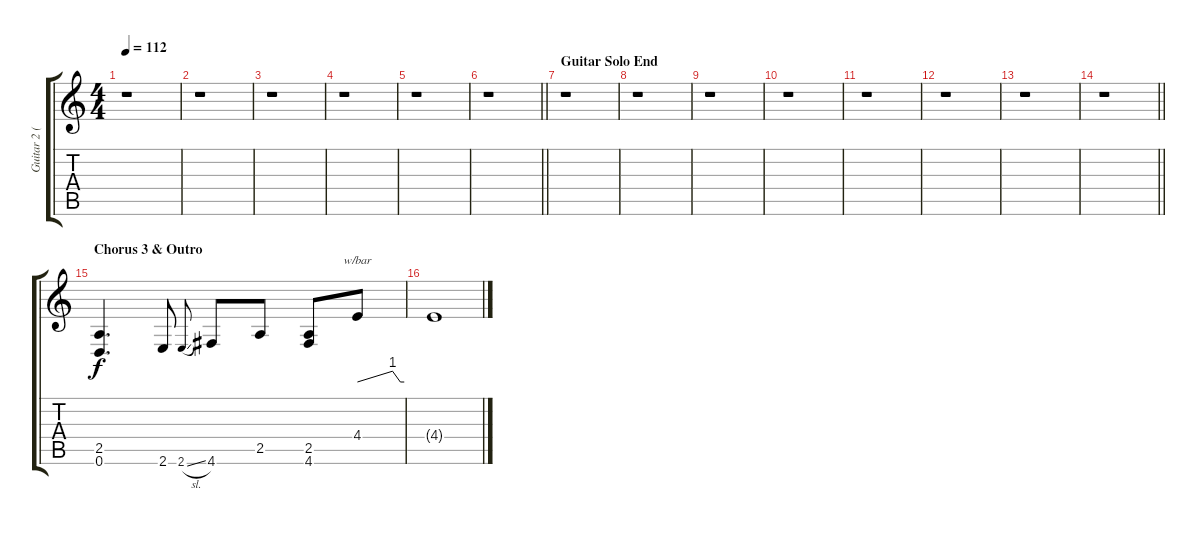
\track ("Guitar 2 (Distortion)" "Guitar 2 (") {instrument distortionguitar}
\staff {score tabs}
\tuning (D4 A3 F3 C3 G2 D2) {hide}
\ts (4 4)
\tempo 112
\clef g2
\ks c
r.1{dy f} |
r.1 |
r.1 |
r.1 |
r.1 |
\barLineRight lightlight
r.1 |
\section ("" "Guitar Solo End")
r.1 |
r.1 |
r.1 |
r.1 |
r.1 |
r.1 |
r.1 |
\barLineRight lightlight
r.1 |
\section ("" "Chorus 3 & Outro")
(2.5 0.6).4{d} 2.6.8 2.6{sl}.8{gr onbeat} 4.6.8 2.5.8 (2.5 4.6).8 4.4.8{tbe (custom default 0 0 45 4 55 0 60 0)} |
4.4{t}.1
